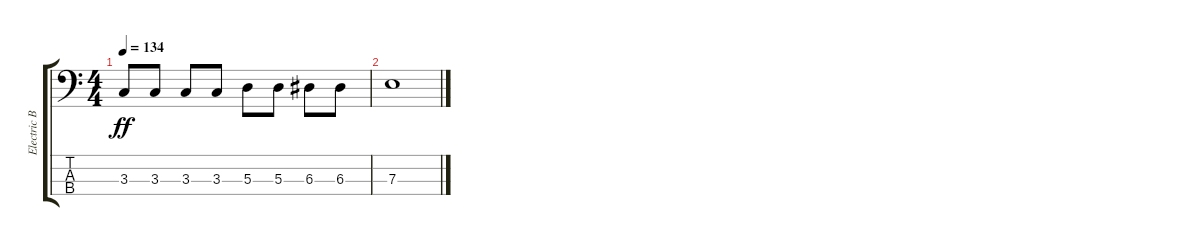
\track ("Electric Bass" "Electric B") {instrument electricbassfinger}
\staff {score tabs}
\tuning (G2 D2 A1 E1) {hide}
\ts (4 4)
\tempo 134
\clef f4
\ks c
3.3.8{dy ff} 3.3.8 3.3.8 3.3.8 5.3.8 5.3.8 6.3.8 6.3.8 |
7.3.1
